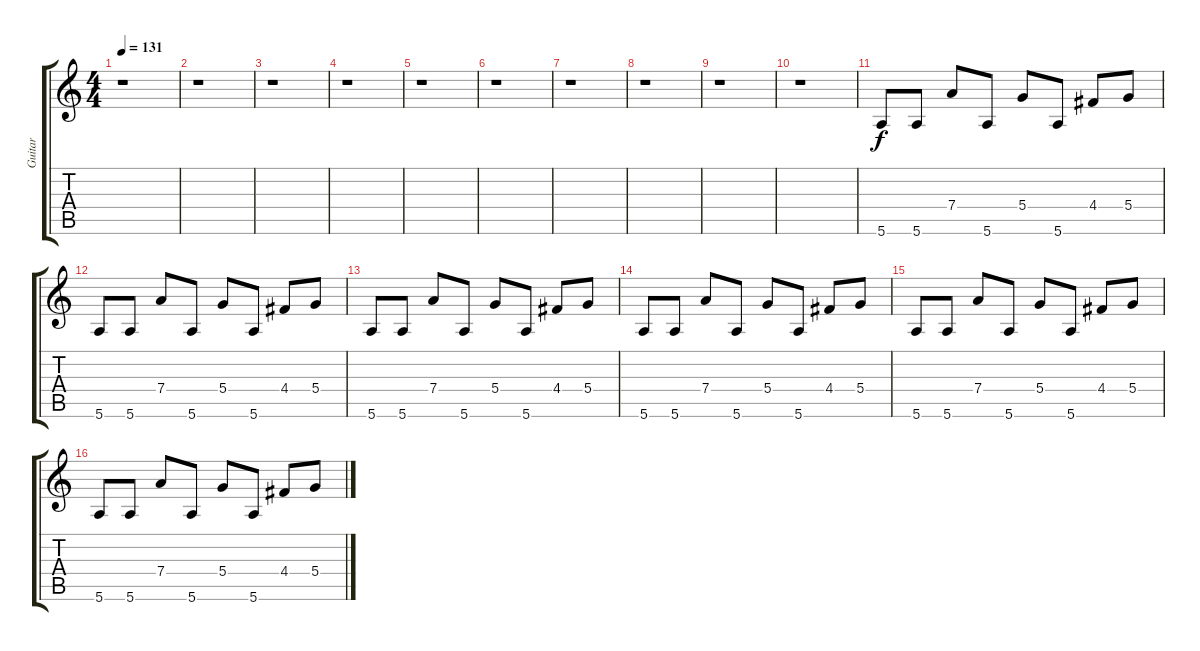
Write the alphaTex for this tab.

\track ("Guitar" "Guitar") {instrument electricguitarmuted}
\staff {score tabs}
\tuning (E4 B3 G3 D3 A2 E2) {hide}
\ts (4 4)
\tempo 131
\clef g2
\ks c
r.1{dy f instrument electricguitarmuted} |
r.1 |
r.1 |
r.1 |
r.1 |
r.1 |
r.1 |
r.1 |
r.1 |
r.1 |
5.6.8 5.6.8 7.4.8 5.6.8 5.4.8 5.6.8 4.4.8 5.4.8 |
5.6.8 5.6.8 7.4.8 5.6.8 5.4.8 5.6.8 4.4.8 5.4.8 |
5.6.8 5.6.8 7.4.8 5.6.8 5.4.8 5.6.8 4.4.8 5.4.8 |
5.6.8 5.6.8 7.4.8 5.6.8 5.4.8 5.6.8 4.4.8 5.4.8 |
5.6.8 5.6.8 7.4.8 5.6.8 5.4.8 5.6.8 4.4.8 5.4.8 |
5.6.8 5.6.8 7.4.8 5.6.8 5.4.8 5.6.8 4.4.8 5.4.8
